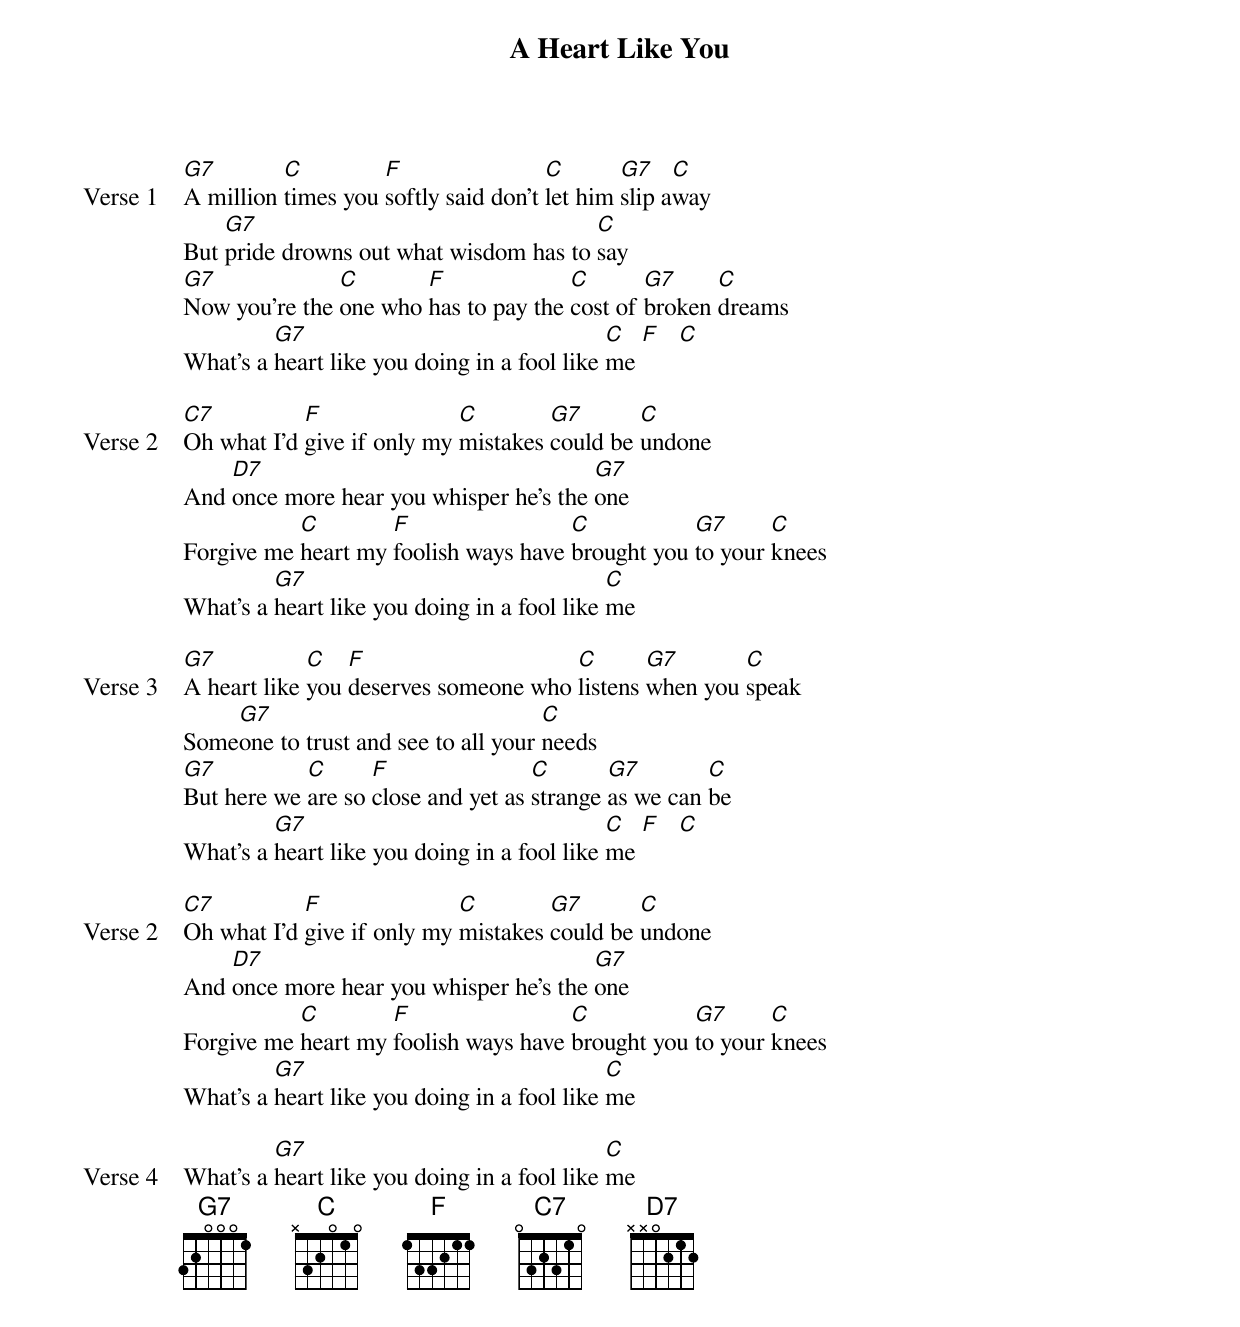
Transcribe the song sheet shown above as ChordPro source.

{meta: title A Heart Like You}
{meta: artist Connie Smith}
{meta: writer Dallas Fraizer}

{start_of_verse: Verse 1}
[G7]A million [C]times you [F]softly said don’t [C]let him [G7]slip a[C]way
But [G7]pride drowns out what wisdom has to [C]say
[G7]Now you’re the [C]one who [F]has to pay the [C]cost of [G7]broken [C]dreams
What’s a [G7]heart like you doing in a fool like [C]me [F]   [C]
{end_of_verse}

{start_of_verse: Verse 2}
[C7]Oh what I’d [F]give if only my [C]mistakes [G7]could be [C]undone
And [D7]once more hear you whisper he’s the [G7]one
Forgive me [C]heart my [F]foolish ways have [C]brought you [G7]to your [C]knees
What’s a [G7]heart like you doing in a fool like [C]me
{end_of_verse}

{start_of_verse: Verse 3}
[G7]A heart like [C]you [F]deserves someone who [C]listens [G7]when you [C]speak
Some[G7]one to trust and see to all your [C]needs
[G7]But here we [C]are so [F]close and yet as [C]strange [G7]as we can [C]be
What’s a [G7]heart like you doing in a fool like [C]me [F]   [C]
{end_of_verse}

{start_of_verse: Verse 2}
[C7]Oh what I’d [F]give if only my [C]mistakes [G7]could be [C]undone
And [D7]once more hear you whisper he’s the [G7]one
Forgive me [C]heart my [F]foolish ways have [C]brought you [G7]to your [C]knees
What’s a [G7]heart like you doing in a fool like [C]me
{end_of_verse}

{start_of_verse: Verse 4}
What’s a [G7]heart like you doing in a fool like [C]me
{end_of_verse}
